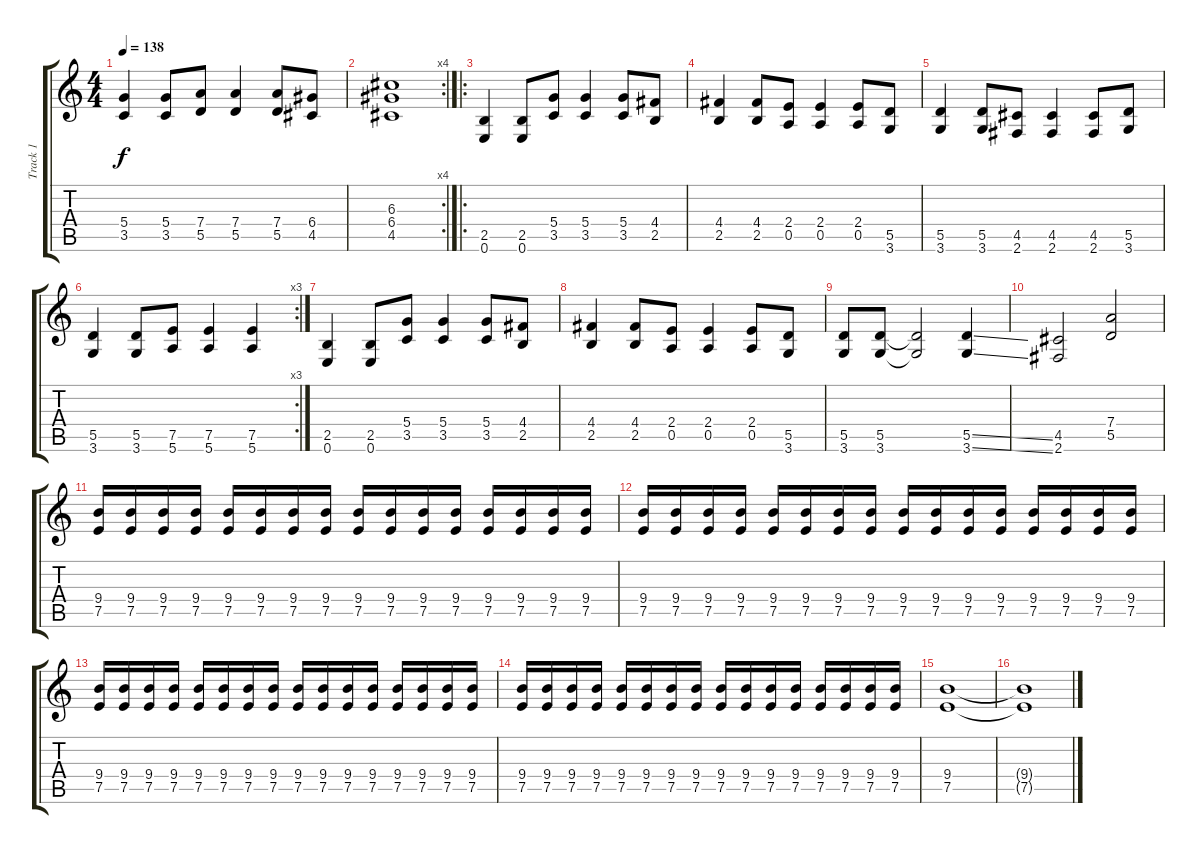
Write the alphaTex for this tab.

\track ("Track 1" "Track 1") {instrument distortionguitar}
\staff {score tabs}
\tuning (E4 B3 G3 D3 A2 E2) {hide}
\ts (4 4)
\tempo 138
\clef g2
\ks c
(5.4 3.5).4{dy f} (5.4 3.5).8 (7.4 5.5).8 (7.4 5.5).4 (7.4 5.5).8 (6.4 4.5).8 |
\rc 4
(6.3 6.4 4.5).1 |
\ro
(2.5 0.6).4 (2.5 0.6).8 (5.4 3.5).8 (5.4 3.5).4 (5.4 3.5).8 (4.4 2.5).8 |
(4.4 2.5).4 (4.4 2.5).8 (2.4 0.5).8 (2.4 0.5).4 (2.4 0.5).8 (5.5 3.6).8 |
(5.5 3.6).4 (5.5 3.6).8 (4.5 2.6).8 (4.5 2.6).4 (4.5 2.6).8 (5.5 3.6).8 |
\rc 3
(5.5 3.6).4 (5.5 3.6).8 (7.5 5.6).8 (7.5 5.6).4 (7.5 5.6).4 |
(2.5 0.6).4 (2.5 0.6).8 (5.4 3.5).8 (5.4 3.5).4 (5.4 3.5).8 (4.4 2.5).8 |
(4.4 2.5).4 (4.4 2.5).8 (2.4 0.5).8 (2.4 0.5).4 (2.4 0.5).8 (5.5 3.6).8 |
(5.5 3.6).8 (5.5 3.6).8 (5.5{t} 3.6{t}).2 (5.5{ss} 3.6{ss}).4 |
(4.5 2.6).2 (7.4 5.5).2 |
(9.4 7.5).16 (9.4 7.5).16 (9.4 7.5).16 (9.4 7.5).16 (9.4 7.5).16 (9.4 7.5).16 (9.4 7.5).16 (9.4 7.5).16 (9.4 7.5).16 (9.4 7.5).16 (9.4 7.5).16 (9.4 7.5).16 (9.4 7.5).16 (9.4 7.5).16 (9.4 7.5).16 (9.4 7.5).16 |
(9.4 7.5).16 (9.4 7.5).16 (9.4 7.5).16 (9.4 7.5).16 (9.4 7.5).16 (9.4 7.5).16 (9.4 7.5).16 (9.4 7.5).16 (9.4 7.5).16 (9.4 7.5).16 (9.4 7.5).16 (9.4 7.5).16 (9.4 7.5).16 (9.4 7.5).16 (9.4 7.5).16 (9.4 7.5).16 |
(9.4 7.5).16 (9.4 7.5).16 (9.4 7.5).16 (9.4 7.5).16 (9.4 7.5).16 (9.4 7.5).16 (9.4 7.5).16 (9.4 7.5).16 (9.4 7.5).16 (9.4 7.5).16 (9.4 7.5).16 (9.4 7.5).16 (9.4 7.5).16 (9.4 7.5).16 (9.4 7.5).16 (9.4 7.5).16 |
(9.4 7.5).16 (9.4 7.5).16 (9.4 7.5).16 (9.4 7.5).16 (9.4 7.5).16 (9.4 7.5).16 (9.4 7.5).16 (9.4 7.5).16 (9.4 7.5).16 (9.4 7.5).16 (9.4 7.5).16 (9.4 7.5).16 (9.4 7.5).16 (9.4 7.5).16 (9.4 7.5).16 (9.4 7.5).16 |
(9.4 7.5).1{volume 0} |
(9.4{t} 7.5{t}).1
